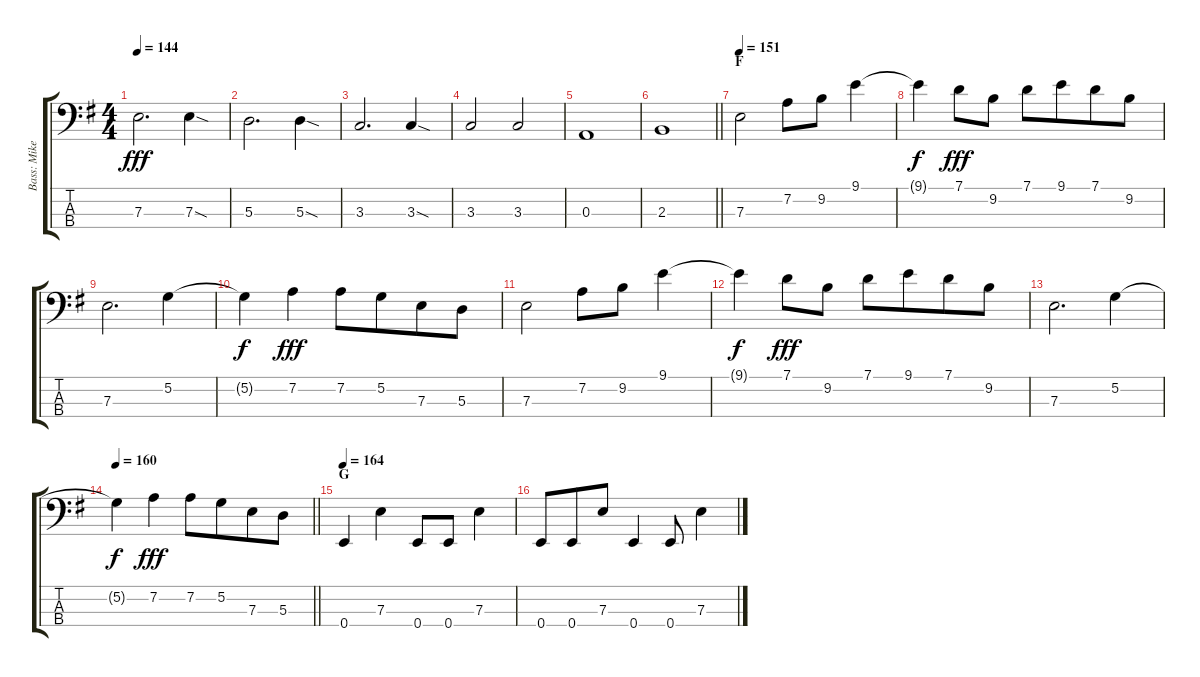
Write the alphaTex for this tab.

\track ("Bass: Mike" "Bass: Mike") {instrument electricbassfinger}
\staff {score tabs}
\tuning (G2 D2 A1 E1) {hide}
\ts (4 4)
\tempo 144
\clef f4
\ks g
7.3.2{d dy fff} 7.3{sod}.4 |
5.3.2{d} 5.3{sod}.4 |
3.3.2{d} 3.3{sod}.4 |
3.3.2 3.3.2 |
0.3.1 |
\barLineRight lightlight
2.3.1 |
\section ("" "F")
\tempo 151
7.3.2 7.2.8 9.2.8 9.1.4 |
9.1{t}.4{dy f} 7.1.8{dy fff} 9.2.8 7.1.8 9.1.8{beam merge} 7.1.8 9.2.8 |
7.3.2{d} 5.2.4 |
5.2{t}.4{dy f} 7.2.4{dy fff} 7.2.8 5.2.8{beam merge} 7.3.8 5.3.8 |
7.3.2 7.2.8 9.2.8 9.1.4 |
9.1{t}.4{dy f} 7.1.8{dy fff} 9.2.8 7.1.8 9.1.8{beam merge} 7.1.8 9.2.8 |
7.3.2{d} 5.2.4 |
\tempo 160
\barLineRight lightlight
5.2{t}.4{dy f} 7.2.4{dy fff} 7.2.8 5.2.8{beam merge} 7.3.8 5.3.8 |
\section ("" "G")
\tempo 164
0.4.4 7.3.4 0.4.8 0.4.8 7.3.4 |
0.4.8 0.4.8{beam merge} 7.3.8 0.4.4 0.4.8 7.3.4
